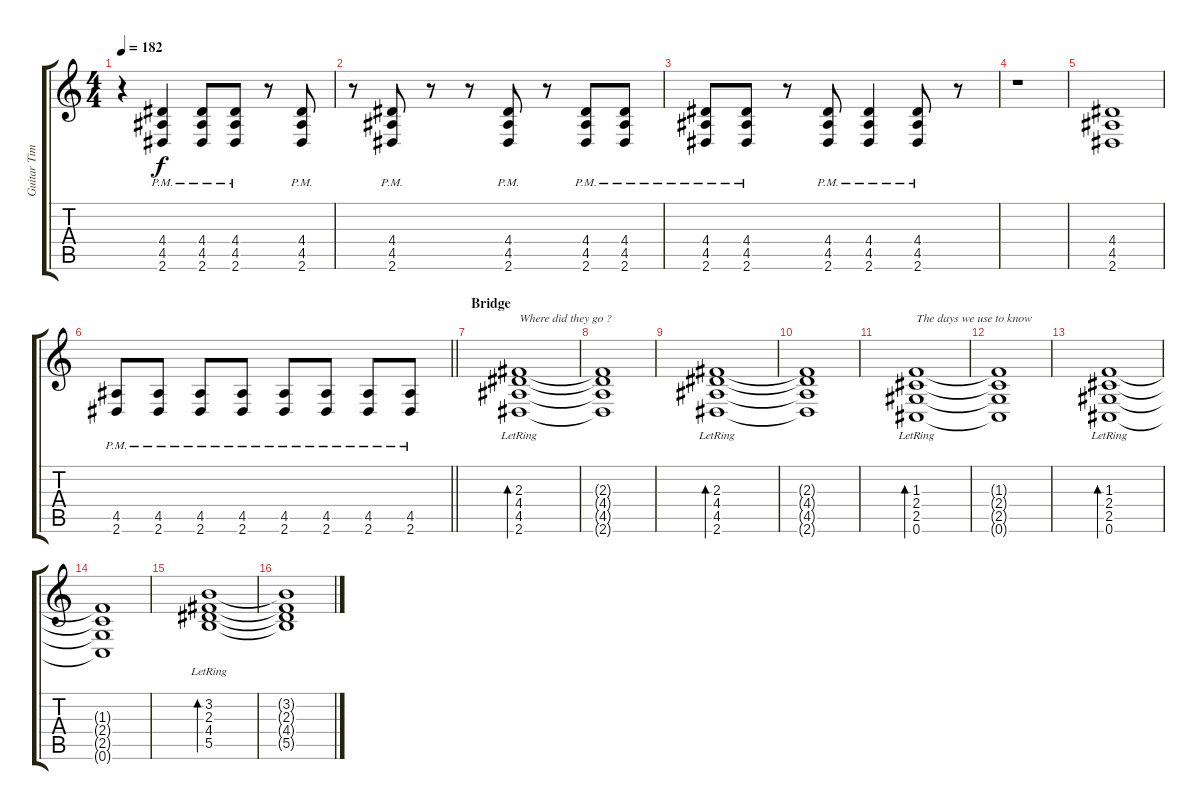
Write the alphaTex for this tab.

\track ("Guitar Tim Hillier-Brook" "Guitar Tim") {instrument distortionguitar}
\staff {score tabs}
\tuning (Db4 Ab3 E3 B2 Gb2 Db2) {hide}
\ts (4 4)
\tempo 182
\clef g2
\ks c
r.4{dy f} (4.4{pm} 4.5{pm} 2.6{pm}).4 (4.4{pm} 4.5{pm} 2.6{pm}).8 (4.4{pm} 4.5{pm} 2.6{pm}).8 r.8 (4.4{pm} 4.5{pm} 2.6{pm}).8 |
r.8 (4.4{pm} 4.5{pm} 2.6{pm}).8 r.8 r.8 (4.4{pm} 4.5{pm} 2.6{pm}).8 r.8 (4.4{pm} 4.5{pm} 2.6{pm}).8 (4.4{pm} 4.5{pm} 2.6{pm}).8 |
(4.4{pm} 4.5{pm} 2.6{pm}).8 (4.4{pm} 4.5{pm} 2.6{pm}).8 r.8 (4.4{pm} 4.5{pm} 2.6{pm}).8 (4.4{pm} 4.5{pm} 2.6{pm}).4 (4.4{pm} 4.5{pm} 2.6{pm}).8 r.8 |
r.1 |
(4.4 4.5 2.6).1 |
\barLineRight lightlight
(4.5{pm} 2.6{pm}).8 (4.5{pm} 2.6{pm}).8 (4.5{pm} 2.6{pm}).8 (4.5{pm} 2.6{pm}).8 (4.5{pm} 2.6{pm}).8 (4.5{pm} 2.6{pm}).8 (4.5{pm} 2.6{pm}).8 (4.5{pm} 2.6{pm}).8 |
\section ("" "Bridge")
(2.3{lr} 4.4{lr} 4.5{lr} 2.6{lr}).1{bd 240 txt "Where did they go ?"} |
(2.3{t} 4.4{t} 4.5{t} 2.6{t}).1 |
(2.3{lr} 4.4{lr} 4.5{lr} 2.6{lr}).1{bd 240} |
(2.3{t} 4.4{t} 4.5{t} 2.6{t}).1 |
(1.3{lr} 2.4{lr} 2.5{lr} 0.6{lr}).1{bd 240 txt "The days we use to know"} |
(1.3{t} 2.4{t} 2.5{t} 0.6{t}).1 |
(1.3{lr} 2.4{lr} 2.5{lr} 0.6{lr}).1{bd 240} |
(1.3{t} 2.4{t} 2.5{t} 0.6{t}).1 |
(3.2{lr} 2.3{lr} 4.4{lr} 5.5{lr}).1{bd 240} |
(3.2{t} 2.3{t} 4.4{t} 5.5{t}).1
